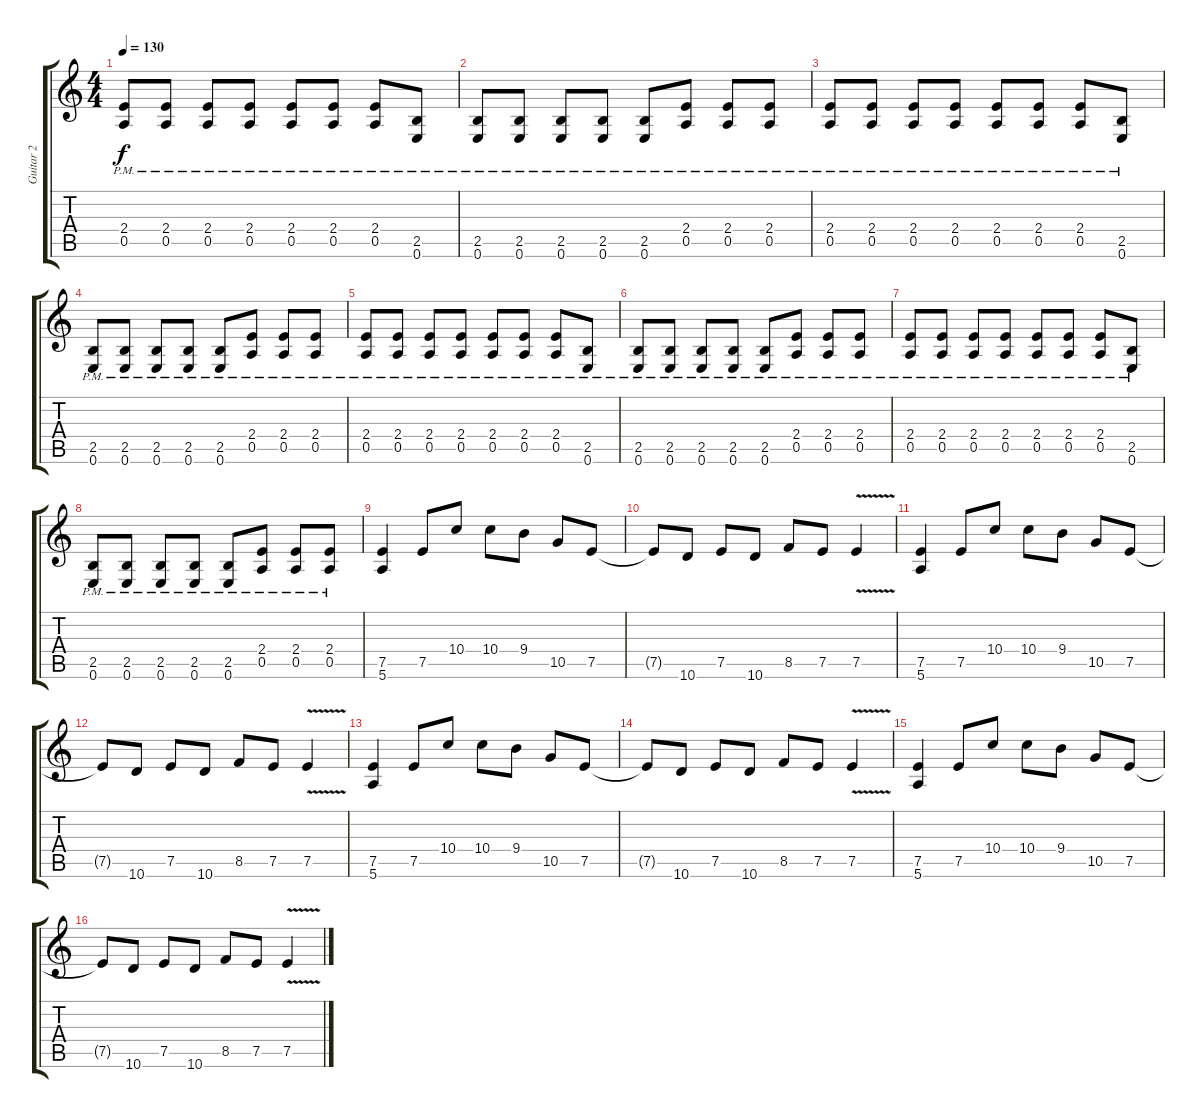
\track ("Guitar 2" "Guitar 2") {instrument distortionguitar}
\staff {score tabs}
\tuning (E4 B3 G3 D3 A2 E2) {hide}
\ts (4 4)
\tempo 130
\clef g2
\ks c
(2.4{pm} 0.5{pm}).8{dy f} (2.4{pm} 0.5{pm}).8 (2.4{pm} 0.5{pm}).8 (2.4{pm} 0.5{pm}).8 (2.4{pm} 0.5{pm}).8 (2.4{pm} 0.5{pm}).8 (2.4{pm} 0.5{pm}).8 (2.5{pm} 0.6{pm}).8 |
(2.5{pm} 0.6{pm}).8 (2.5{pm} 0.6{pm}).8 (2.5{pm} 0.6{pm}).8 (2.5{pm} 0.6{pm}).8 (2.5{pm} 0.6{pm}).8 (2.4{pm} 0.5{pm}).8 (2.4{pm} 0.5{pm}).8 (2.4{pm} 0.5{pm}).8 |
(2.4{pm} 0.5{pm}).8 (2.4{pm} 0.5{pm}).8 (2.4{pm} 0.5{pm}).8 (2.4{pm} 0.5{pm}).8 (2.4{pm} 0.5{pm}).8 (2.4{pm} 0.5{pm}).8 (2.4{pm} 0.5{pm}).8 (2.5{pm} 0.6{pm}).8 |
(2.5{pm} 0.6{pm}).8 (2.5{pm} 0.6{pm}).8 (2.5{pm} 0.6{pm}).8 (2.5{pm} 0.6{pm}).8 (2.5{pm} 0.6{pm}).8 (2.4{pm} 0.5{pm}).8 (2.4{pm} 0.5{pm}).8 (2.4{pm} 0.5{pm}).8 |
(2.4{pm} 0.5{pm}).8 (2.4{pm} 0.5{pm}).8 (2.4{pm} 0.5{pm}).8 (2.4{pm} 0.5{pm}).8 (2.4{pm} 0.5{pm}).8 (2.4{pm} 0.5{pm}).8 (2.4{pm} 0.5{pm}).8 (2.5{pm} 0.6{pm}).8 |
(2.5{pm} 0.6{pm}).8 (2.5{pm} 0.6{pm}).8 (2.5{pm} 0.6{pm}).8 (2.5{pm} 0.6{pm}).8 (2.5{pm} 0.6{pm}).8 (2.4{pm} 0.5{pm}).8 (2.4{pm} 0.5{pm}).8 (2.4{pm} 0.5{pm}).8 |
(2.4{pm} 0.5{pm}).8 (2.4{pm} 0.5{pm}).8 (2.4{pm} 0.5{pm}).8 (2.4{pm} 0.5{pm}).8 (2.4{pm} 0.5{pm}).8 (2.4{pm} 0.5{pm}).8 (2.4{pm} 0.5{pm}).8 (2.5{pm} 0.6{pm}).8 |
(2.5{pm} 0.6{pm}).8 (2.5{pm} 0.6{pm}).8 (2.5{pm} 0.6{pm}).8 (2.5{pm} 0.6{pm}).8 (2.5{pm} 0.6{pm}).8 (2.4{pm} 0.5{pm}).8 (2.4{pm} 0.5{pm}).8 (2.4{pm} 0.5{pm}).8 |
(7.5 5.6).4 7.5.8 10.4.8 10.4.8 9.4.8 10.5.8 7.5.8 |
7.5{t}.8 10.6.8 7.5.8 10.6.8 8.5.8 7.5.8 7.5{v}.4 |
(7.5 5.6).4 7.5.8 10.4.8 10.4.8 9.4.8 10.5.8 7.5.8 |
7.5{t}.8 10.6.8 7.5.8 10.6.8 8.5.8 7.5.8 7.5{v}.4 |
(7.5 5.6).4 7.5.8 10.4.8 10.4.8 9.4.8 10.5.8 7.5.8 |
7.5{t}.8 10.6.8 7.5.8 10.6.8 8.5.8 7.5.8 7.5{v}.4 |
(7.5 5.6).4 7.5.8 10.4.8 10.4.8 9.4.8 10.5.8 7.5.8 |
7.5{t}.8 10.6.8 7.5.8 10.6.8 8.5.8 7.5.8 7.5{v}.4
